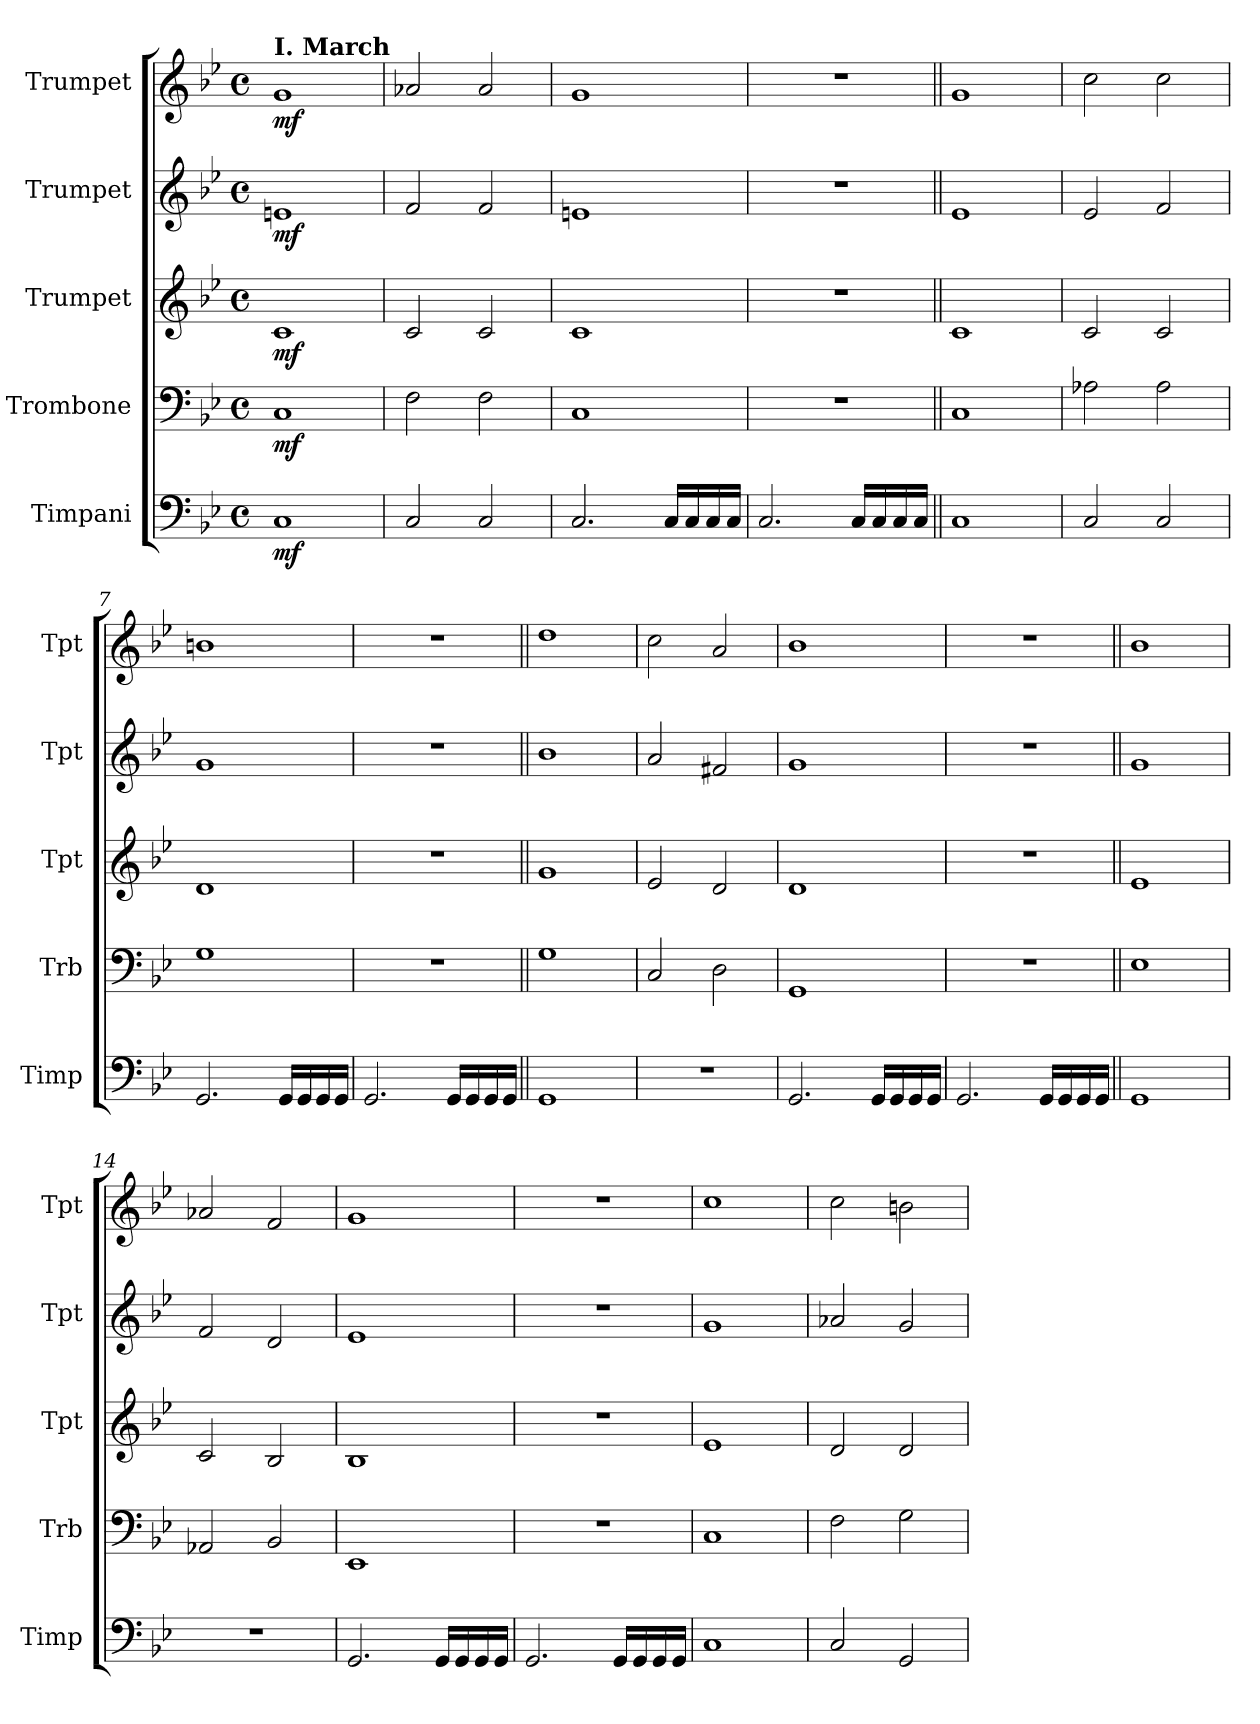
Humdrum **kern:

**kern	**dynam	**kern	**dynam	**kern	**dynam	**kern	**dynam	**kern	**dynam
*part5	*part5	*part4	*part4	*part3	*part3	*part2	*part2	*part1	*part1
*staff5	*staff5	*staff4	*staff4	*staff3	*staff3	*staff2	*staff2	*staff1	*staff1
*I"Timpani	*	*I"Trombone	*	*I"Trumpet	*	*I"Trumpet	*	*I"Trumpet	*
*I'Timp	*	*I'Trb	*	*I'Tpt	*	*I'Tpt	*	*I'Tpt	*
*clefF4	*	*clefF4	*	*clefG2	*	*clefG2	*	*clefG2	*
*k[b-e-]	*	*k[b-e-]	*	*k[b-e-]	*	*k[b-e-]	*	*k[b-e-]	*
*M4/4	*	*M4/4	*	*M4/4	*	*M4/4	*	*M4/4	*
*met(c)	*	*met(c)	*	*met(c)	*	*met(c)	*	*met(c)	*
=1	=1	=1	=1	=1	=1	=1	=1	=1	=1
!	!	!	!	!	!	!	!	!LO:TX:a:B:t=I. March	!
!	!LO:DY:b	!	!LO:DY:b	!	!LO:DY:b	!	!LO:DY:b	!	!LO:DY:b
1C	mf	1C	mf	1c	mf	1en	mf	1g	mf
=2	=2	=2	=2	=2	=2	=2	=2	=2	=2
2C/	.	2F\	.	2c/	.	2f/	.	2a-X/	.
2C/	.	2F\	.	2c/	.	2f/	.	2a-/	.
=3	=3	=3	=3	=3	=3	=3	=3	=3	=3
2.C/	.	1C	.	1c	.	1en	.	1g	.
16C/LL	.	.	.	.	.	.	.	.	.
16C/	.	.	.	.	.	.	.	.	.
16C/	.	.	.	.	.	.	.	.	.
16C/JJ	.	.	.	.	.	.	.	.	.
=4	=4	=4	=4	=4	=4	=4	=4	=4	=4
2.C/	.	1r	.	1r	.	1r	.	1r	.
16C/LL	.	.	.	.	.	.	.	.	.
16C/	.	.	.	.	.	.	.	.	.
16C/	.	.	.	.	.	.	.	.	.
16C/JJ	.	.	.	.	.	.	.	.	.
=5||	=5||	=5||	=5||	=5||	=5||	=5||	=5||	=5||	=5||
1C	.	1C	.	1c	.	1e-	.	1g	.
=6	=6	=6	=6	=6	=6	=6	=6	=6	=6
2C/	.	2A-X\	.	2c/	.	2e-/	.	2cc\	.
2C/	.	2A-\	.	2c/	.	2f/	.	2cc\	.
=7	=7	=7	=7	=7	=7	=7	=7	=7	=7
2.GG/	.	1G	.	1d	.	1g	.	1bn	.
16GG/LL	.	.	.	.	.	.	.	.	.
16GG/	.	.	.	.	.	.	.	.	.
16GG/	.	.	.	.	.	.	.	.	.
16GG/JJ	.	.	.	.	.	.	.	.	.
=8	=8	=8	=8	=8	=8	=8	=8	=8	=8
2.GG/	.	1r	.	1r	.	1r	.	1r	.
16GG/LL	.	.	.	.	.	.	.	.	.
16GG/	.	.	.	.	.	.	.	.	.
16GG/	.	.	.	.	.	.	.	.	.
16GG/JJ	.	.	.	.	.	.	.	.	.
!!LO:LB:g=z
=9||	=9||	=9||	=9||	=9||	=9||	=9||	=9||	=9||	=9||
1GG	.	1G	.	1g	.	1b-	.	1dd	.
=10	=10	=10	=10	=10	=10	=10	=10	=10	=10
1r	.	2C/	.	2e-/	.	2a/	.	2cc\	.
.	.	2D\	.	2d/	.	2f#X/	.	2a/	.
=11	=11	=11	=11	=11	=11	=11	=11	=11	=11
2.GG/	.	1GG	.	1d	.	1g	.	1b-	.
16GG/LL	.	.	.	.	.	.	.	.	.
16GG/	.	.	.	.	.	.	.	.	.
16GG/	.	.	.	.	.	.	.	.	.
16GG/JJ	.	.	.	.	.	.	.	.	.
=12	=12	=12	=12	=12	=12	=12	=12	=12	=12
2.GG/	.	1r	.	1r	.	1r	.	1r	.
16GG/LL	.	.	.	.	.	.	.	.	.
16GG/	.	.	.	.	.	.	.	.	.
16GG/	.	.	.	.	.	.	.	.	.
16GG/JJ	.	.	.	.	.	.	.	.	.
=13||	=13||	=13||	=13||	=13||	=13||	=13||	=13||	=13||	=13||
1GG	.	1E-	.	1e-	.	1g	.	1b-	.
=14	=14	=14	=14	=14	=14	=14	=14	=14	=14
1r	.	2AA-X/	.	2c/	.	2f/	.	2a-X/	.
.	.	2BB-/	.	2B-/	.	2d/	.	2f/	.
=15	=15	=15	=15	=15	=15	=15	=15	=15	=15
2.GG/	.	1EE-	.	1B-	.	1e-	.	1g	.
16GG/LL	.	.	.	.	.	.	.	.	.
16GG/	.	.	.	.	.	.	.	.	.
16GG/	.	.	.	.	.	.	.	.	.
16GG/JJ	.	.	.	.	.	.	.	.	.
=16	=16	=16	=16	=16	=16	=16	=16	=16	=16
2.GG/	.	1r	.	1r	.	1r	.	1r	.
16GG/LL	.	.	.	.	.	.	.	.	.
16GG/	.	.	.	.	.	.	.	.	.
16GG/	.	.	.	.	.	.	.	.	.
16GG/JJ	.	.	.	.	.	.	.	.	.
!!LO:PB:g=z
=17	=17	=17	=17	=17	=17	=17	=17	=17	=17
1C	.	1C	.	1e-	.	1g	.	1cc	.
=18	=18	=18	=18	=18	=18	=18	=18	=18	=18
2C/	.	2F\	.	2d/	.	2a-X/	.	2cc\	.
2GG/	.	2G\	.	2d/	.	2g/	.	2bn\	.
=	=	=	=	=	=	=	=	=	=
*-	*-	*-	*-	*-	*-	*-	*-	*-	*-
